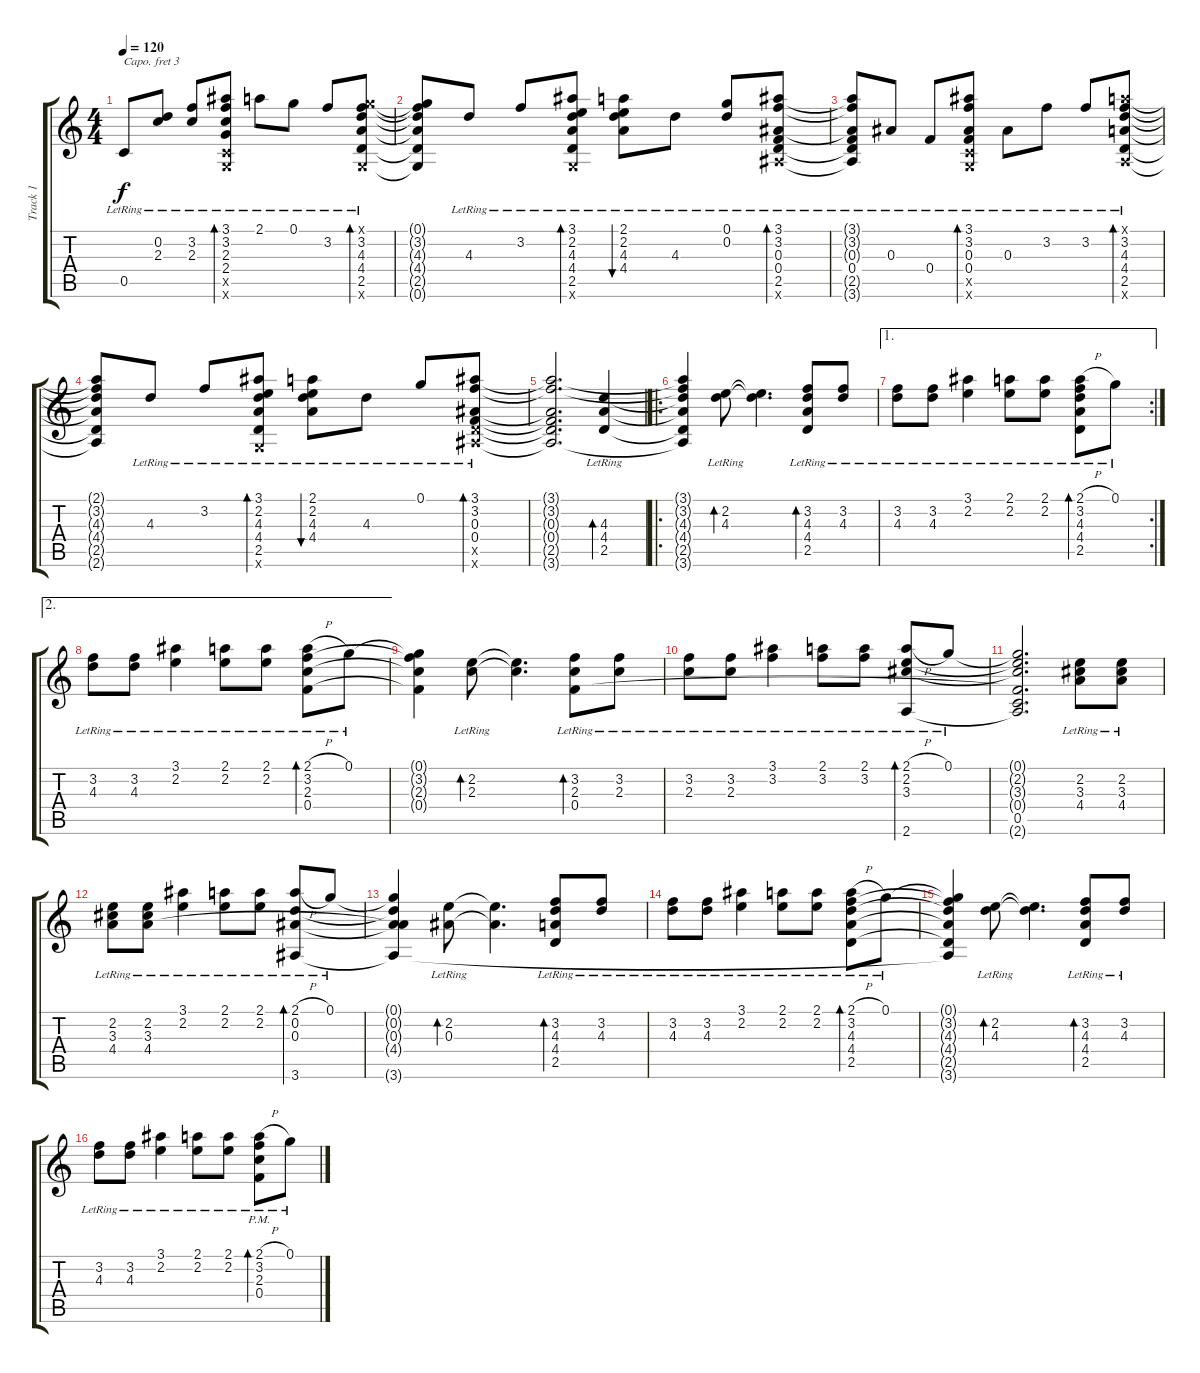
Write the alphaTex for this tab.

\track ("Track 1" "Track 1") {instrument acousticguitarsteel}
\staff {score tabs}
\capo 3
\tuning (E4 B3 G3 D3 A2 E2) {hide}
\ts (4 4)
\tempo 120
\clef g2
\ks c
0.5{lr}.8{dy f} (0.2{lr} 2.3{lr}).8 (3.2{lr} 2.3{lr}).8 (3.1{lr} 3.2{lr} 2.3{lr} 2.4{lr} 0.5{x} 0.6{x}).8{bd 30} 2.1{lr}.8 0.1{lr}.8 3.2{lr}.8 (0.1{x} 3.2{lr} 4.3{lr} 4.4{lr} 2.5{lr} 0.6{x}).8{bd 30} |
(0.1{t} 3.2{t} 4.3{t} 4.4{t} 2.5{t} 0.6{t}).8 4.3{lr}.8 3.2{lr}.8 (3.1{lr} 2.2{lr} 4.3{lr} 4.4{lr} 2.5{lr} 0.6{x}).8{bd 30} (2.1{lr} 2.2{lr} 4.3{lr} 4.4{lr}).8{bu 30} 4.3{lr}.8 (0.1{lr} 0.2{lr}).8 (3.1{lr} 3.2{lr} 0.3{lr} 0.4{lr} 2.5{lr} 3.6{x}).8{bd 30} |
(3.1{t} 3.2{t} 0.3{t} 0.4{lr} 2.5{t} 3.6{t}).8 0.3{lr}.8 0.4{lr}.8 (3.1{lr} 3.2{lr} 0.3{lr} 0.4{lr} 0.5{x} 0.6{x}).8{bd 30} 0.3{lr}.8 3.2{lr}.8 3.2{lr}.8 (2.1{x} 3.2{lr} 4.3{lr} 4.4{lr} 2.5{lr} 2.6{x}).8{bd 30} |
(2.1{t} 3.2{t} 4.3{t} 4.4{t} 2.5{t} 2.6{t}).8 4.3{lr}.8 3.2{lr}.8 (3.1{lr} 2.2{lr} 4.3{lr} 4.4{lr} 2.5{lr} 0.6{x}).8{bd 30} (2.1{lr} 2.2{lr} 4.3{lr} 4.4{lr}).8{bu 30} 4.3{lr}.8 0.1{lr}.8 (3.1{lr} 3.2{lr} 0.3{lr} 0.4{lr} 2.5{x} 3.6{x}).8{bd 30} |
(3.1{t} 3.2{t} 0.3{t} 0.4{t} 2.5{t} 3.6{t}).2{d} (4.3{lr} 4.4{lr} 2.5{lr}).4{bd 240} |
\ro
(3.1{t} 3.2{t} 4.3{t} 4.4{t} 2.5{t} 3.6{t}).4 (2.2{lr} 4.3{lr}).8{bd 240} (2.2{t} 4.3{t}).4{d} (3.2{lr} 4.3{lr} 4.4{lr} 2.5{lr}).8{bd 240} (3.2{lr} 4.3{lr}).8 |
\ae 1
\rc 2
(3.2{lr} 4.3{lr}).8 (3.2{lr} 4.3{lr}).8 (3.1{lr} 2.2{lr}).4 (2.1{lr} 2.2{lr}).8 (2.1{lr} 2.2{lr}).8 (2.1{h lr} 3.2{lr} 4.3{lr} 4.4{lr} 2.5{lr}).8{bd 240} 0.1{lr}.8 |
\ae 2
(3.2{lr} 4.3{lr}).8 (3.2{lr} 4.3{lr}).8 (3.1{lr} 2.2{lr}).4 (2.1{lr} 2.2{lr}).8 (2.1{lr} 2.2{lr}).8 (2.1{h lr} 3.2{lr} 2.3{lr} 0.4{lr}).8{bd 240} 0.1{lr}.8 |
(0.1{t} 3.2{t} 2.3{t} 0.4{t}).4 (2.2{lr} 2.3{lr}).8{bd 240} (2.2{t} 2.3{t}).4{d} (3.2{lr} 2.3{lr} 0.4{lr}).8{bd 240} (3.2{lr} 2.3{lr}).8 |
(3.2{lr} 2.3{lr}).8 (3.2{lr} 2.3{lr}).8 (3.1{lr} 3.2{lr}).4 (2.1{lr} 3.2{lr}).8 (2.1{lr} 3.2{lr}).8 (2.1{h lr} 2.2{lr} 3.3{lr} 2.6{lr}).8{bd 240} 0.1{lr}.8 |
(0.1{t} 2.2{t} 3.3{t} 0.4{t} 0.5 2.6{t}).2{d} (2.2{lr} 3.3{lr} 4.4{lr}).8 (2.2{lr} 3.3{lr} 4.4{lr}).8 |
(2.2{lr} 3.3{lr} 4.4{lr}).8 (2.2{lr} 3.3{lr} 4.4{lr}).8 (3.1{lr} 2.2{lr}).4 (2.1{lr} 2.2{lr}).8 (2.1{lr} 2.2{lr}).8 (2.1{h lr} 0.2{lr} 0.3{lr} 3.6{lr}).8{bd 240} 0.1{lr}.8 |
(0.1{t} 0.2{t} 0.3{t} 4.4{t} 3.6{t}).4 (2.2{lr} 0.3{lr}).8{bd 240} (2.2{t} 0.3{t}).4{d} (3.2{lr} 4.3{lr} 4.4{lr} 2.5{lr}).8{bd 240} (3.2{lr} 4.3{lr}).8 |
(3.2{lr} 4.3{lr}).8 (3.2{lr} 4.3{lr}).8 (3.1{lr} 2.2{lr}).4 (2.1{lr} 2.2{lr}).8 (2.1{lr} 2.2{lr}).8 (2.1{h lr} 3.2{lr} 4.3{lr} 4.4{lr} 2.5{lr}).8{bd 240} 0.1{lr}.8 |
(0.1{t} 3.2{t} 4.3{t} 4.4{t} 2.5{t} 3.6{t}).4 (2.2{lr} 4.3{lr}).8{bd 240} (2.2{t} 4.3{t}).4{d} (3.2{lr} 4.3{lr} 4.4{lr} 2.5{lr}).8{bd 240} (3.2{lr} 4.3{lr}).8 |
(3.2{lr} 4.3{lr}).8 (3.2{lr} 4.3{lr}).8 (3.1{lr} 2.2{lr}).4 (2.1{lr} 2.2{lr}).8 (2.1{lr} 2.2{lr}).8 (2.1{h lr} 3.2{lr} 2.3{lr} 0.4{pm lr}).8{bd 240} 0.1{lr}.8
